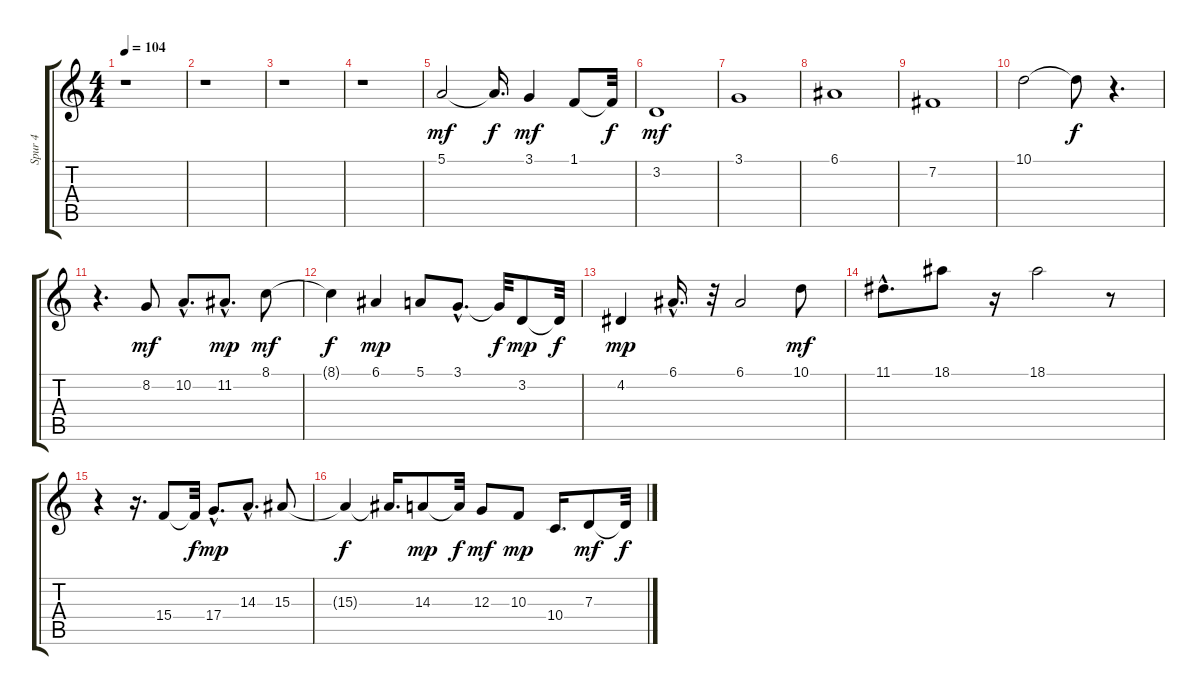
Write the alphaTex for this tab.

\track ("Spur 4" "Spur 4") {instrument pad1newage}
\staff {score tabs}
\tuning (E4 B3 G3 D3 A2 E2) {hide}
\ts (4 4)
\tempo 104
\clef g2
\ks c
r.1{dy f} |
r.1 |
r.1 |
r.1 |
5.1.2{dy mf} 5.1{t}.16{d dy f} 3.1.4{dy mf} 1.1.8 1.1{t}.32{dy f} |
3.2.1{dy mf} |
3.1.1 |
6.1.1 |
7.2.1 |
10.1.2 10.1{t}.8{dy f} r.4{d} |
r.4{d} 8.2.8{dy mf} 10.2{hac}.8{d} 11.2{hac}.8{d dy mp} 8.1.8{dy mf} |
8.1{t}.4{dy f} 6.1.4{dy mp} 5.1.8 3.1{hac}.8{d} 3.1{t}.32{dy f} 3.2.8{dy mp} 3.2{t}.32{dy f} |
4.2.4{dy mp} 6.1{hac}.16{d} r.32 6.1.2 10.1.8{dy mf} |
11.1{hac}.8{d} 18.1.8 r.16 18.1.2 r.8 |
r.4 r.16{d} 15.4.8 15.4{t}.32{dy f} 17.4{hac}.8{d dy mp} 14.3{hac}.8{d} 15.3.8 |
15.3{t}.4{dy f} 15.3{t}.16{d} 14.3.8{dy mp} 14.3{t}.32{dy f} 12.3.8{dy mf} 10.3.8{dy mp} 10.4.16{d} 7.3.8{dy mf} 7.3{t}.32{dy f}
